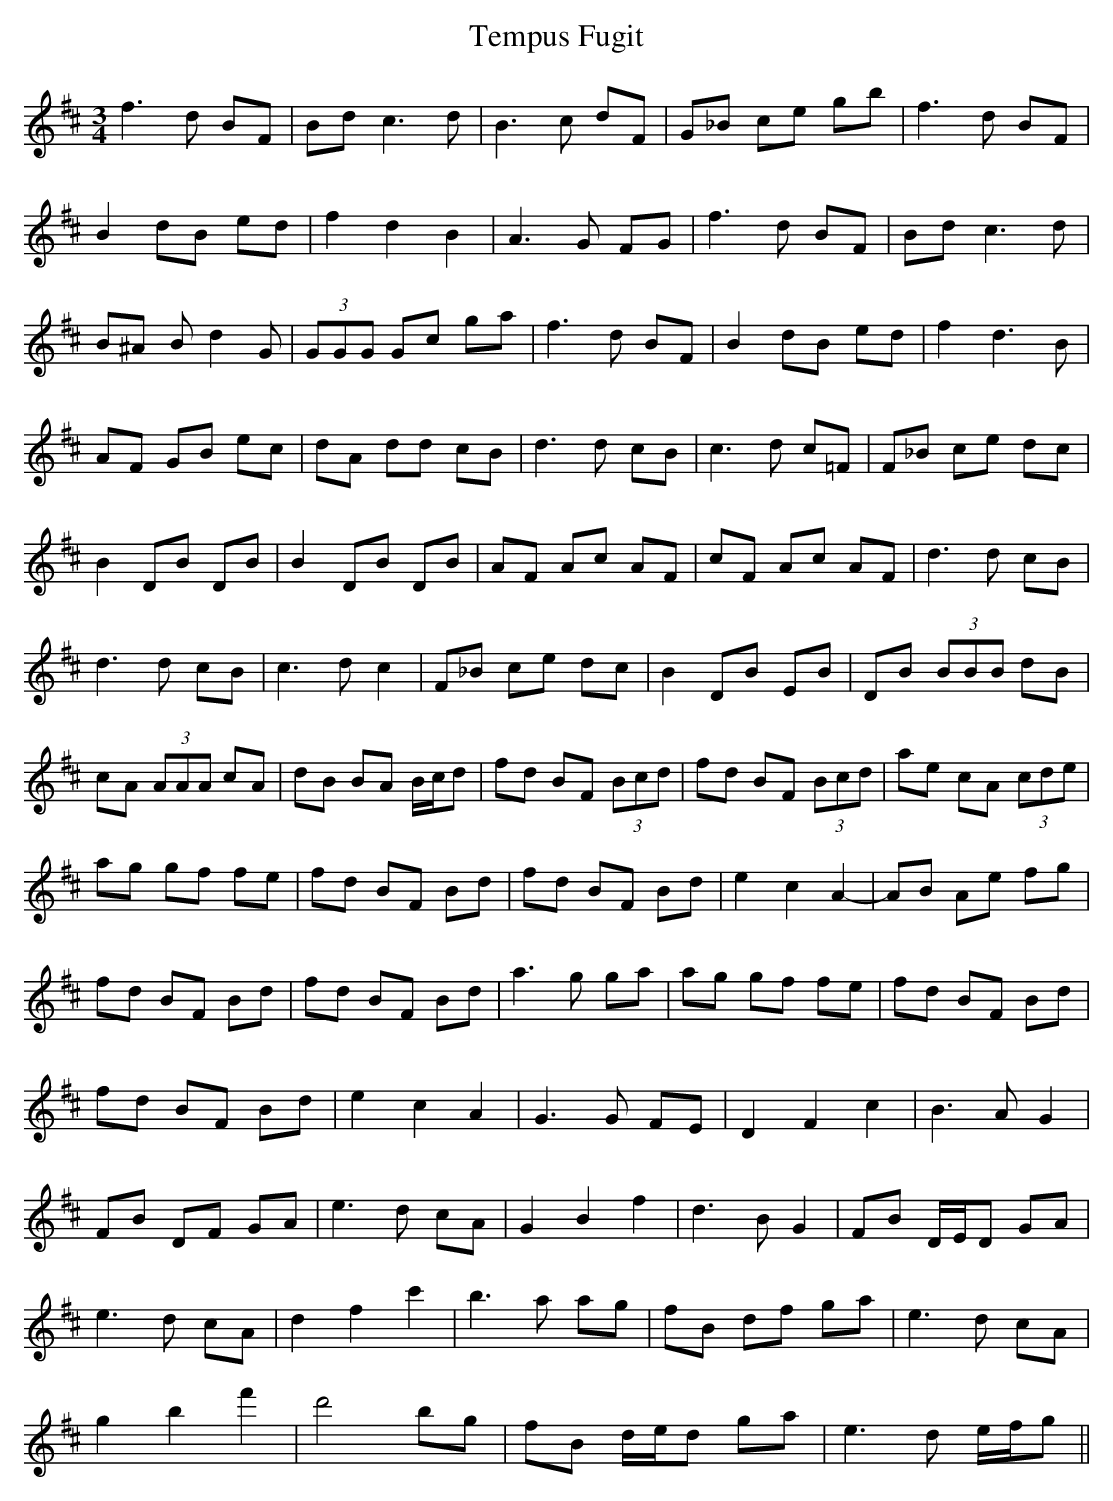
X:1
T: Tempus Fugit
M: 3/4
L: 1/8
K: Bmin
K:Bmin
f3 d BF|Bd c3 d|B3 c dF|G_B ce gb|f3 d BF|
B2 dB ed|f2 d2 B2|A3 G FG|f3 d BF|Bd c3 d|
B^A B d2 G|(3GGG Gc ga|f3 d BF|B2 dB ed|f2 d3 B|
AF GB ec|dA dd cB|d3 d cB|c3 d c=F|F_B ce dc|
B2 DB DB|B2 DB DB|AF Ac AF|cF Ac AF|d3 d cB|
d3 d cB|c3 d c2|F_B ce dc|B2 DB EB|DB (3BBB dB|
cA (3AAA cA|dB BA B/2c/2d|fd BF (3Bcd|fd BF (3Bcd|ae cA (3cde|
ag gf fe|fd BF Bd|fd BF Bd|e2 c2 A2-|AB Ae fg|
fd BF Bd|fd BF Bd|a3 g ga|ag gf fe|fd BF Bd|
fd BF Bd|e2 c2 A2|G3 G FE|D2 F2 c2|B3 A G2|
FB DF GA|e3 d cA|G2 B2 f2|d3 B G2|FB D/2E/2D GA|
e3 d cA|d2 f2 c'2|b3 a ag|fB df ga|e3 d cA|
g2 b2 f'2|d'4 bg|fB d/2e/2d ga|e3 d e/2f/2g||
